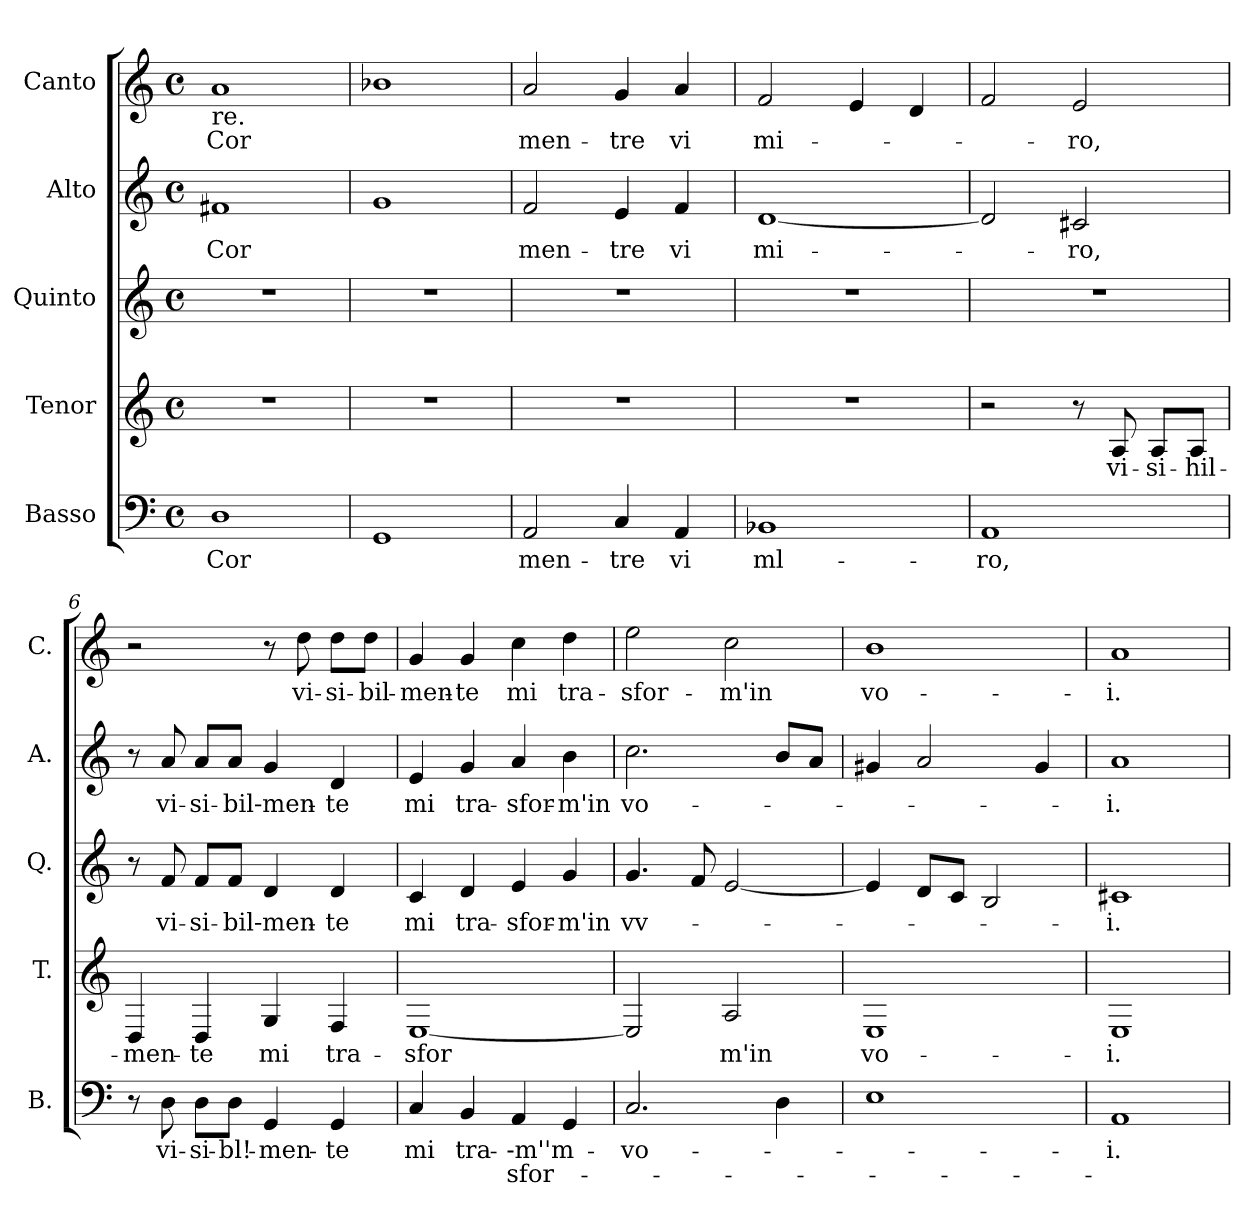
**kern	**text	**text	**kern	**text	**kern	**text	**kern	**text	**kern	**text
*part5	*part5	*part5	*part4	*part4	*part3	*part3	*part2	*part2	*part1	*part1
*staff5	*staff5	*staff5	*staff4	*staff4	*staff3	*staff3	*staff2	*staff2	*staff1	*staff1
*I"Basso	*	*	*I"Tenor	*	*I"Quinto	*	*I"Alto	*	*I"Canto	*
*I'B.	*	*	*I'T.	*	*I'Q.	*	*I'A.	*	*I'C.	*
*clefF4	*	*	*clefG2	*	*clefG2	*	*clefG2	*	*clefG2	*
*k[]	*	*	*k[]	*	*k[]	*	*k[]	*	*k[]	*
*M4/4	*	*	*M4/4	*	*M4/4	*	*M4/4	*	*M4/4	*
*met(c)	*	*	*met(c)	*	*met(c)	*	*met(c)	*	*met(c)	*
=1	=1	=1	=1	=1	=1	=1	=1	=1	=1	=1
!	!	!	!	!	!	!	!	!	!LO:TX:b:t=re.	!
!	!LO:LY:b	!	!	!	!	!	!	!LO:LY:b	!	!LO:LY:b
1D	-Cor	.	1r	.	1r	.	1f#X	-Cor	1a	-Cor
=2	=2	=2	=2	=2	=2	=2	=2	=2	=2	=2
1GG	.	.	1r	.	1r	.	1g	.	1b-X	.
=3	=3	=3	=3	=3	=3	=3	=3	=3	=3	=3
!	!LO:LY:b	!	!	!	!	!	!	!LO:LY:b	!	!LO:LY:b
2AA/	-men-	.	1r	.	1r	.	2f/	-men-	2a/	-men-
!	!LO:LY:b	!	!	!	!	!	!	!LO:LY:b	!	!LO:LY:b
4C/	-tre	.	.	.	.	.	4e/	-tre	4g/	-tre
!	!LO:LY:b	!	!	!	!	!	!	!LO:LY:b	!	!LO:LY:b
4AA/	-vi	.	.	.	.	.	4f/	-vi	4a/	-vi
=4	=4	=4	=4	=4	=4	=4	=4	=4	=4	=4
!	!LO:LY:b	!	!	!	!	!	!	!LO:LY:b	!	!LO:LY:b
1BB-X	-ml-	.	1r	.	1r	.	[1d	-mi-	2f/	-mi-
.	.	.	.	.	.	.	.	.	4e/	.
.	.	.	.	.	.	.	.	.	4d/	.
=5	=5	=5	=5	=5	=5	=5	=5	=5	=5	=5
!	!LO:LY:b	!	!	!	!	!	!	!	!	!
1AA	-ro,	.	2r	.	1r	.	2d/]	.	2f/	.
!	!	!	!	!	!	!	!	!LO:LY:b	!	!LO:LY:b
.	.	.	8r	.	.	.	2c#X/	-ro,	2e/	-ro,
!	!	!	!	!LO:LY:b	!	!	!	!	!	!
.	.	.	8A/	-vi-	.	.	.	.	.	.
!	!	!	!	!LO:LY:b	!	!	!	!	!	!
.	.	.	8A/L	-si-	.	.	.	.	.	.
!	!	!	!	!LO:LY:b	!	!	!	!	!	!
.	.	.	8A/J	-hil-	.	.	.	.	.	.
=6	=6	=6	=6	=6	=6	=6	=6	=6	=6	=6
!	!	!	!	!LO:LY:b	!	!	!	!	!	!
8r	.	.	4D/	-men-	8r	.	8r	.	2r	.
!	!LO:LY:b	!	!	!	!	!LO:LY:b	!	!LO:LY:b	!	!
8D\	-vi-	.	.	.	8f/	-vi-	8a/	-vi-	.	.
!	!LO:LY:b	!	!	!LO:LY:b	!	!LO:LY:b	!	!LO:LY:b	!	!
8D\L	-si-	.	4D/	-te	8f/L	-si-	8a/L	-si-	.	.
!	!LO:LY:b	!	!	!	!	!LO:LY:b	!	!LO:LY:b	!	!
8D\J	-bl!-	.	.	.	8f/J	-bil-men-	8a/J	-bil-men-	.	.
!	!LO:LY:b	!	!	!LO:LY:b	!	!	!	!	!	!
4GG/	-men-	.	4G/	-mi	4d/	.	4g/	.	8r	.
!	!	!	!	!	!	!	!	!	!	!LO:LY:b
.	.	.	.	.	.	.	.	.	8dd\	-vi-
!	!LO:LY:b	!	!	!LO:LY:b	!	!LO:LY:b	!	!LO:LY:b	!	!LO:LY:b
4GG/	-te	.	4F/	-tra-	4d/	-te	4d/	-te	8dd\L	-si-
!	!	!	!	!	!	!	!	!	!	!LO:LY:b
.	.	.	.	.	.	.	.	.	8dd\J	-bil-
=7	=7	=7	=7	=7	=7	=7	=7	=7	=7	=7
!	!LO:LY:b	!	!	!LO:LY:b	!	!LO:LY:b	!	!LO:LY:b	!	!LO:LY:b
4C/	-mi	.	[1E	-sfor	4c/	-mi	4e/	-mi	4g/	-men-
!	!LO:LY:b	!	!	!	!	!LO:LY:b	!	!LO:LY:b	!	!LO:LY:b
4BB/	-tra-	.	.	.	4d/	-tra-	4g/	-tra-	4g/	-te
!	!LO:LY:b	!LO:LY:b	!	!	!	!LO:LY:b	!	!LO:LY:b	!	!LO:LY:b
4AA/	--m''m-	-sfor-	.	.	4e/	-sfor--	4a/	-sfor--	4cc\	-mi
!	!	!	!	!	!	!LO:LY:b	!	!LO:LY:b	!	!LO:LY:b
4GG/	.	.	.	.	4g/	-m'in	4b\	-m'in	4dd\	-tra-
!!LO:LB:g=z
=8	=8	=8	=8	=8	=8	=8	=8	=8	=8	=8
!	!LO:LY:b	!	!	!	!	!LO:LY:b	!	!LO:LY:b	!	!LO:LY:b
2.C/	-vo-	.	2E/]	.	4.g/	-vv-	2.cc\	-vo-	2ee\	-sfor-
.	.	.	.	.	8f/	.	.	.	.	.
!	!	!	!	!LO:LY:b	!	!	!	!	!	!LO:LY:b
.	.	.	2A/	-m'in	[2e/	.	.	.	2cc\	-m'in
4D\	.	.	.	.	.	.	8b/L	.	.	.
.	.	.	.	.	.	.	8a/J	.	.	.
=9	=9	=9	=9	=9	=9	=9	=9	=9	=9	=9
!	!	!	!	!LO:LY:b	!	!	!	!	!	!LO:LY:b
1E	.	.	1E	-vo-	4e/]	.	4g#X/	.	1b	-vo-
.	.	.	.	.	8d/L	.	2a/	.	.	.
.	.	.	.	.	8c/J	.	.	.	.	.
.	.	.	.	.	2B/	.	.	.	.	.
.	.	.	.	.	.	.	4g#/	.	.	.
=10	=10	=10	=10	=10	=10	=10	=10	=10	=10	=10
!	!LO:LY:b	!	!	!LO:LY:b	!	!LO:LY:b	!	!LO:LY:b	!	!LO:LY:b
1AA	-i.	.	1E	-i.	1c#X	-i.	1a	-i.	1a	-i.
=	=	=	=	=	=	=	=	=	=	=
*-	*-	*-	*-	*-	*-	*-	*-	*-	*-	*-
